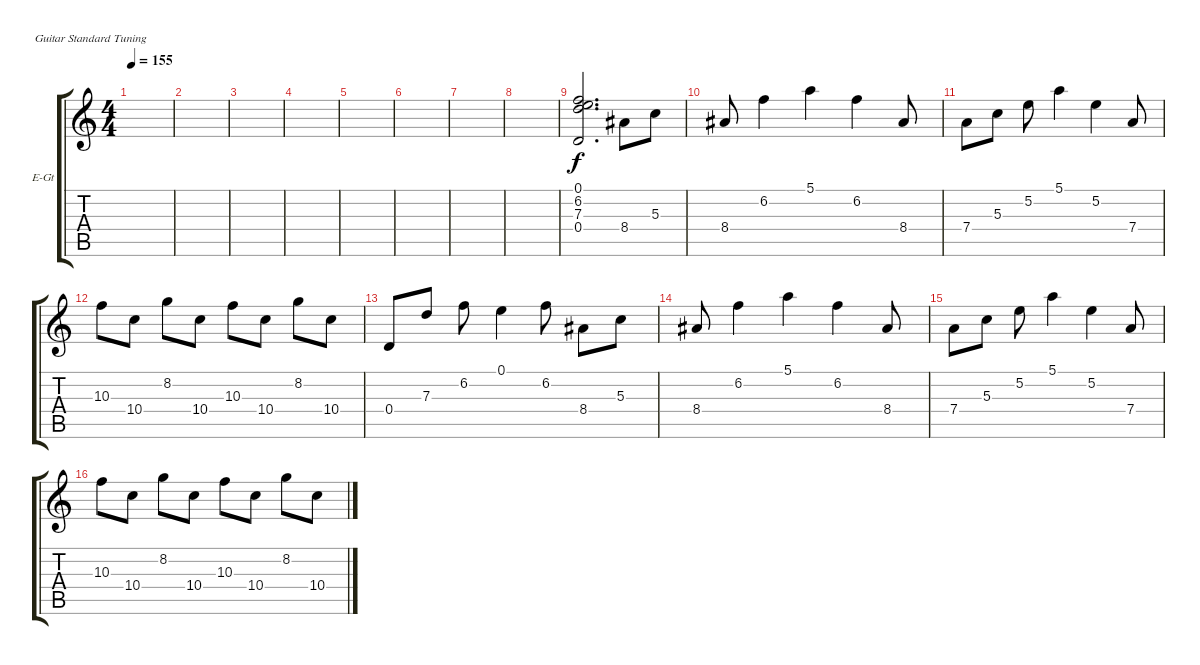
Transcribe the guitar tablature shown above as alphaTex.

\defaultSystemsLayout 4
\bracketExtendMode groupsimilarinstruments
\firstSystemTrackNameOrientation horizontal
\otherSystemsTrackNameOrientation horizontal
\track ("Electric Guitar" "E-Gt") {instrument electricguitarclean}
\staff {score tabs}
\tuning (E4 B3 G3 D3 A2 E2)
\ts (4 4)
\tempo 155
\clef g2
\ks c
|
|
|
|
|
|
|
|
(0.4 7.3 6.2 0.1).2{d} 8.4.8 5.3.8 |
8.4.8 6.2.4 5.1.4 6.2.4 8.4.8 |
7.4.8 5.3.8 5.2.8 5.1.4 5.2.4 7.4.8 |
10.3.8 10.4.8 8.2.8 10.4.8 10.3.8 10.4.8 8.2.8 10.4.8 |
0.4.8 7.3.8 6.2.8 0.1.4 6.2.8 8.4.8 5.3.8 |
8.4.8 6.2.4 5.1.4 6.2.4 8.4.8 |
7.4.8 5.3.8 5.2.8 5.1.4 5.2.4 7.4.8 |
10.3.8 10.4.8 8.2.8 10.4.8 10.3.8 10.4.8 8.2.8 10.4.8
